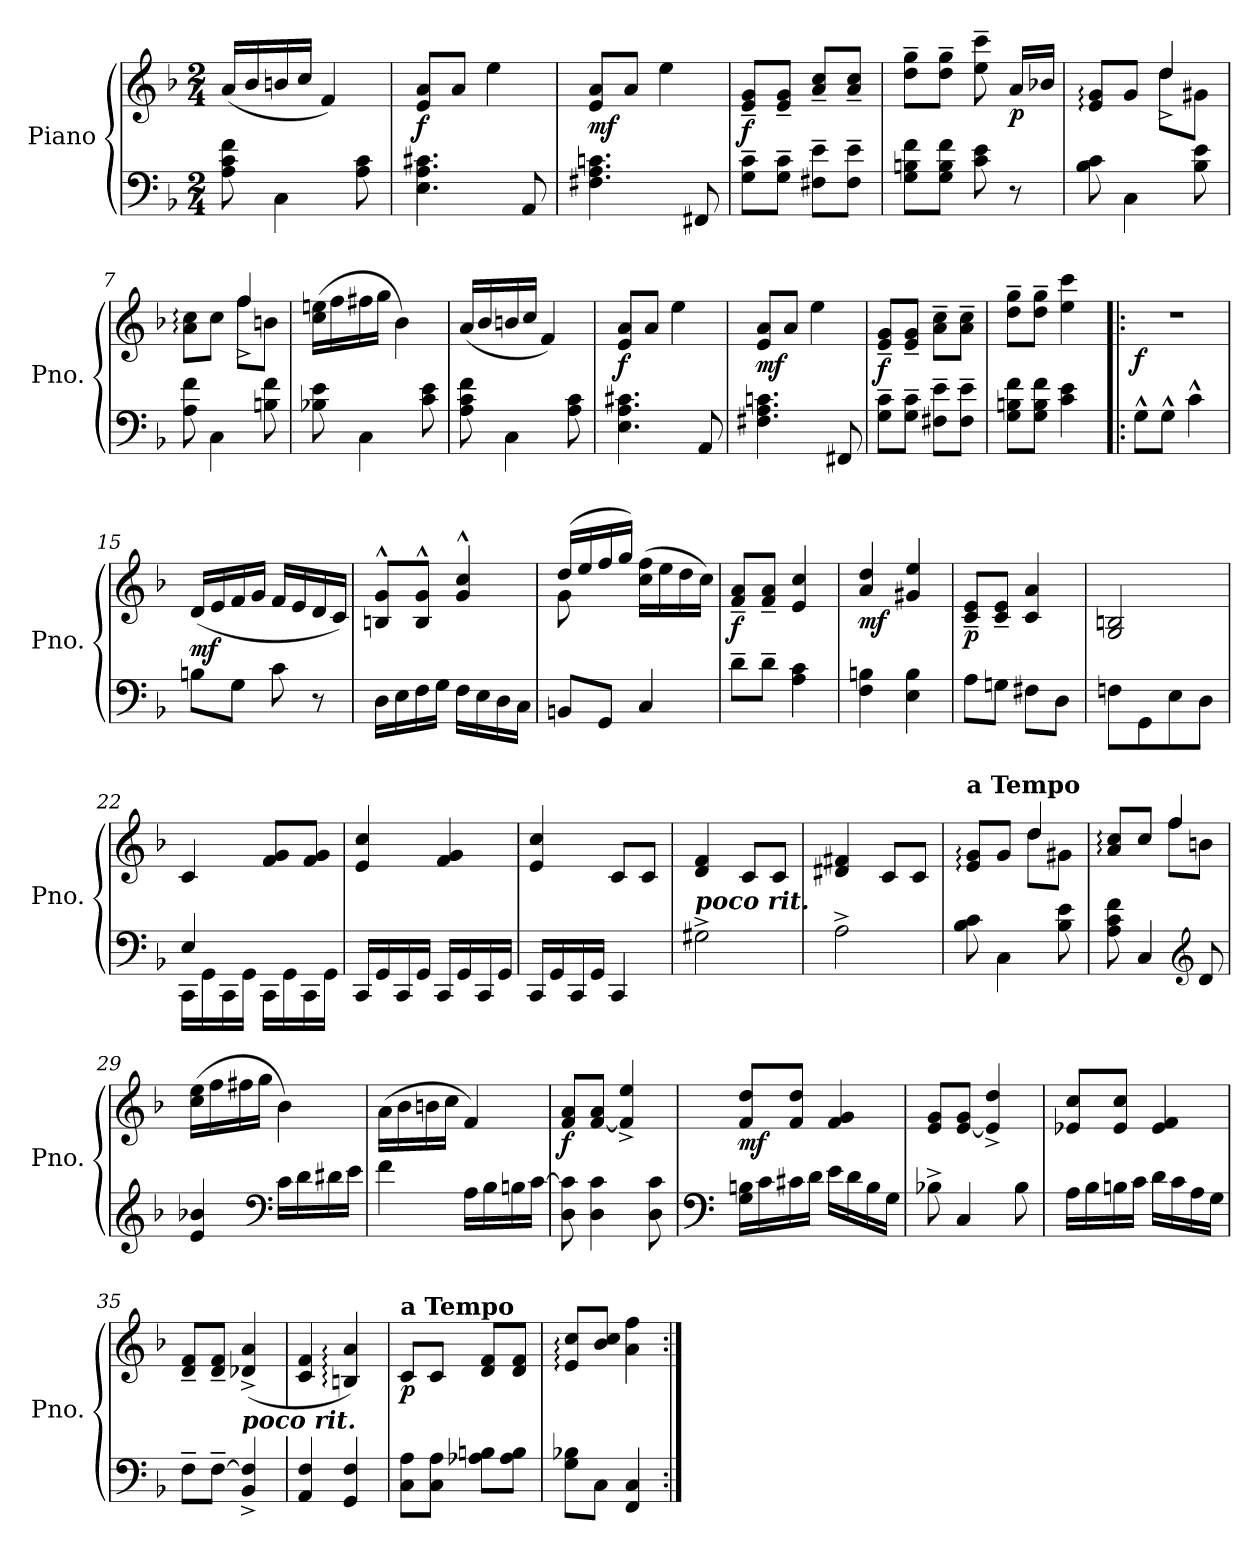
**kern	**kern	**dynam
*part1	*part1	*part1
*staff2	*staff1	*staff1/2
*I"Piano	*	*
*I'Pno.	*	*
*clefF4	*clefG2	*
*k[b-]	*k[b-]	*
*M2/4	*M2/4	*
=1	=1	=1
8A\ 8c\ 8f\	(16a/LL	.
.	16b-/	.
4C\	16bn/	.
.	16cc/JJ	.
.	4f/)	.
8A\ 8c\	.	.
=2	=2	=2
!	!	!LO:DY:b
4.E\ 4.A\ 4.c#X\	8e/ 8a/L	f
.	8a/J	.
.	4ee\	.
8AA/	.	.
=3	=3	=3
!	!	!LO:DY:b
4.F#X\ 4.A\ 4.cn\	8e/ 8a/L	mf
.	8a/J	.
.	4ee\	.
8FF#X/	.	.
=4	=4	=4
!	!	!LO:DY:b
8G\~ 8c\~L	8e/~ 8g/~L	f
8G\~ 8c\~J	8e/~ 8g/~J	.
8F#X\~ 8e\~L	8a/~ 8cc/~L	.
8F#\~ 8e\~J	8a/~ 8cc/~J	.
=5	=5	=5
8G\ 8Bn\ 8f\L	8dd\~ 8gg\~L	.
8G\ 8B\ 8f\J	8dd\~ 8gg\~J	.
8c\ 8e\	8ee\~ 8ccc\~	.
!	!	!LO:DY:b
8r	16a/LL	p
.	16b-X/JJ	.
=6	=6	=6
*	*^	*
8B-\ 8c\	8e/: 8g/:L	4ryy	.
4C\	8g/J	.	.
.	8dd\L	4dd^/	.
8B-\ 8e\	8g#X\J	.	.
=7	=7	=7	=7
8A\ 8f\	8a\: 8cc\:L	4ryy	.
4C\	8cc\J	.	.
.	8ff\L	4ff^/	.
8Bn\ 8f\	8bn\J	.	.
*	*v	*v	*
!!LO:LB:g=z
=8	=8	=8
8B-X\ 8e\	(16cc\ 16een\LL	.
.	16ff\	.
4C\	16ff#X\	.
.	16gg\JJ	.
.	4b-\)	.
8c\ 8e\	.	.
=9	=9	=9
8A\ 8c\ 8f\	(16a/LL	.
.	16b-/	.
4C\	16bn/	.
.	16cc/JJ	.
.	4f/)	.
8A\ 8c\	.	.
=10	=10	=10
!	!	!LO:DY:b
4.E\ 4.A\ 4.c#X\	8e/ 8a/L	f
.	8a/J	.
.	4ee\	.
8AA/	.	.
=11	=11	=11
!	!	!LO:DY:b
4.F#X\ 4.A\ 4.cn\	8e/ 8a/L	mf
.	8a/J	.
.	4ee\	.
8FF#X/	.	.
=12	=12	=12
!	!	!LO:DY:b
8G\~ 8c\~L	8e/~ 8g/~L	f
8G\~ 8c\~J	8e/~ 8g/~J	.
8F#X\~ 8e\~L	8a\~ 8cc\~L	.
8F#\~ 8e\~J	8a\~ 8cc\~J	.
=13	=13	=13
8G\ 8Bn\ 8f\L	8dd\~ 8gg\~L	.
8G\ 8B\ 8f\J	8dd\~ 8gg\~J	.
4c\ 4e\	4ee\ 4ccc\	.
=14!|:	=14!|:	=14!|:
!	!	!LO:DY:b
8G^^\L	2r	f
8G^^\J	.	.
4c^^\	.	.
!!LO:LB:g=z
=15	=15	=15
!	!	!LO:DY:b
8Bn\L	(16d/LL	mf
.	16e/	.
8G\J	16f/	.
.	16g/JJ	.
8c\	16f/LL	.
.	16e/	.
8r	16d/	.
.	16c/JJ)	.
=16	=16	=16
16D\LL	8Bn/^^ 8g/^^L	.
16E\	.	.
16F\	8B/^^ 8g/^^J	.
16G\JJ	.	.
16F\LL	4g/^^ 4cc/^^	.
16E\	.	.
16D\	.	.
16C\JJ	.	.
=17	=17	=17
*	*^	*
8BBn/L	(16dd/LL	8g\	.
.	16ee/	.	.
8GG/J	16ff/	4.ryy	.
.	16gg/JJ)	.	.
4C/	(>16cc\ 16ff\LL	.	.
.	16ee\	.	.
.	16dd\	.	.
.	16cc\JJ)	.	.
*	*v	*v	*
=18	=18	=18
!	!	!LO:DY:b
8d~\L	8f/~ 8a/~L	f
8d~\J	8f/~ 8a/~J	.
4A\ 4c\	4e/ 4cc/	.
=19	=19	=19
!	!	!LO:DY:b
4F\ 4Bn\	4a/ 4dd/	mf
4E\ 4B\	4g#X/ 4ee/	.
=20	=20	=20
!	!	!LO:DY:b
8A\L	8c/~ 8e/~L	p
8Gn\J	8c/~ 8e/~J	.
8F#X\L	4c/ 4a/	.
8D\J	.	.
=21	=21	=21
8Fn\L	2G/ 2Bn/	.
8GG\	.	.
8E\	.	.
8D\J	.	.
!!LO:LB:g=z
=22	=22	=22
*^	*	*
16CC\LL	4E/	4c/	.
16GG\	.	.	.
16CC\	.	.	.
16GG\JJ	.	.	.
16CC\LL	4ryy	8f/ 8g/L	.
16GG\	.	.	.
16CC\	.	8f/ 8g/J	.
16GG\JJ	.	.	.
*v	*v	*	*
=23	=23	=23
16CC/LL	4e/ 4cc/	.
16GG/	.	.
16CC/	.	.
16GG/JJ	.	.
16CC/LL	4f/ 4g/	.
16GG/	.	.
16CC/	.	.
16GG/JJ	.	.
=24	=24	=24
16CC/LL	4e/ 4cc/	.
16GG/	.	.
16CC/	.	.
16GG/JJ	.	.
4CC/	8c/L	.
.	8c/J	.
=25	=25	=25
!LO:TX:a:Bi:t=poco rit.	!	!
2G#X^\	4d/ 4f/	.
.	8c/L	.
.	8c/J	.
=26	=26	=26
2A^\	4d#X/ 4f#X/	.
.	8c/L	.
.	8c/J	.
=27	=27	=27
*	*^	*
!	!LO:TX:a:B:t=a Tempo	!	!
8B-\ 8c\	8e/: 8g/:L	4ryy	.
4C\	8g/J	.	.
.	8dd\L	4dd/	.
8B-\ 8e\	8g#X\J	.	.
=28	=28	=28	=28
8A\ 8c\ 8f\	8a/: 8cc/:L	4ryy	.
4C/	8cc/J	.	.
.	8ff\L	4ff/	.
*clefG2	*	*	*
8d/	8bn\J	.	.
*	*v	*v	*
!!LO:LB:g=z
=29	=29	=29
4e/ 4b-X/	(16cc\ 16ee\LL	.
.	16ff\	.
.	16ff#X\	.
.	16gg\JJ	.
*clefF4	*	*
16c\LL	4b-\)	.
16d\	.	.
16d#X\	.	.
16e\JJ	.	.
=30	=30	=30
4f\	(16a\LL	.
.	16b-\	.
.	16bn\	.
.	16cc\JJ	.
16A\LL	4f/)	.
16B-\	.	.
16Bn\	.	.
[16c\JJ	.	.
=31	=31	=31
!	!	!LO:DY:b
8D\ 8c\]	8f/ 8a/L	f
4D\ 4c\	[8f/ 8a/J	.
.	4f/]^ 4ee/^	.
8D\ 8c\	.	.
=32	=32	=32
*clefF4	*	*
!	!	!LO:DY:b
16G\ 16Bn\LL	8f/ 8dd/L	mf
16c\	.	.
16c#X\	8f/ 8dd/J	.
16d\JJ	.	.
16e\LL	4f/ 4g/	.
16d\	.	.
16B\	.	.
16G\JJ	.	.
=33	=33	=33
8B-X^\	8e/ 8g/L	.
4C/	[8e/ 8g/J	.
.	4e/]^ 4dd/^	.
8B-\	.	.
!!LO:PB:g=z
=34	=34	=34
16A\LL	8e-X/ 8cc/L	.
16B-\	.	.
16Bn\	8e-/ 8cc/J	.
16c\JJ	.	.
16d\LL	4e-/ 4f/	.
16c\	.	.
16A\	.	.
16G\JJ	.	.
=35	=35	=35
8F~\L	8d/~ 8f/~L	.
[8F~\J	8d/~ 8f/~J	.
!LO:TX:a:Bi:t=poco rit.	!	!
4BB-/^ 4F/]^	(>4d-X/^ 4a/^	.
=36	=36	=36
4AA/ 4F/	4c/ 4f/	.
4GG/ 4F/	4Bn/: 4a/:)	.
=37	=37	=37
!	!LO:TX:a:B:t=a Tempo	!
!	!	!LO:DY:b
8C\ 8A\L	8c/L	p
8C\ 8A\J	8c/J	.
8A-X\ 8Bn\L	8d/ 8f/L	.
8A-\ 8B\J	8d/ 8f/J	.
=38	=38	=38
8G\ 8B-X\L	8e/: 8cc/:L	.
8C\J	8b-/ 8cc/J	.
4FF/ 4C/	4a\ 4ff\	.
=:|!	=:|!	=:|!
*-	*-	*-
